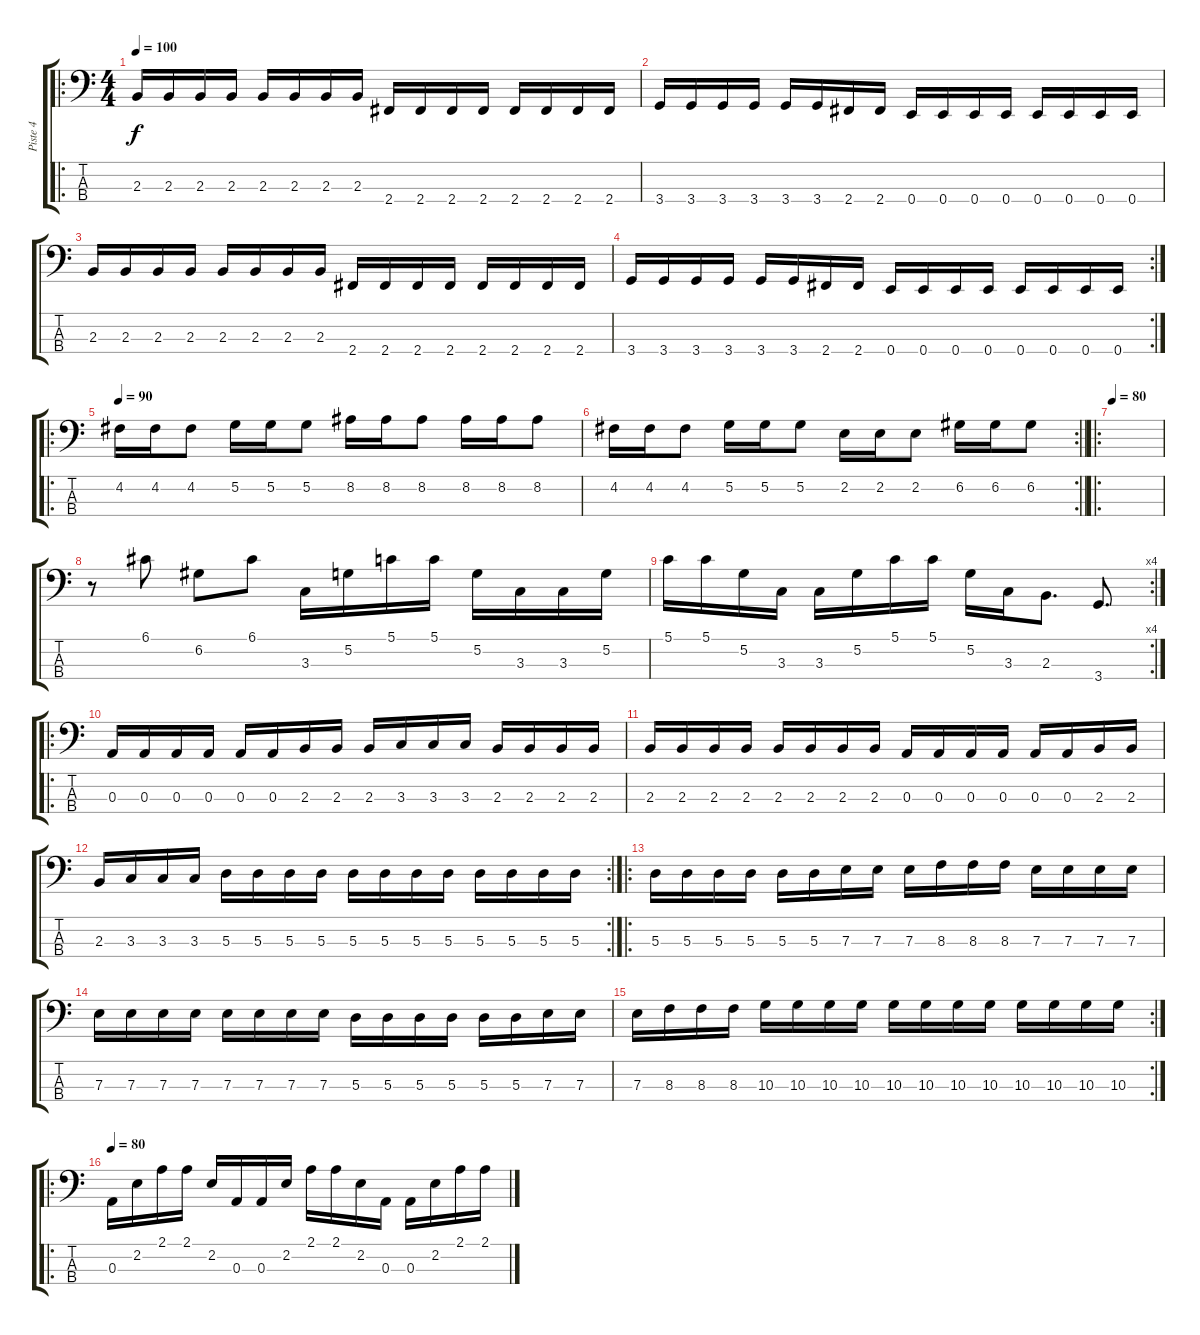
\track ("Piste 4" "Piste 4") {instrument electricbassfinger}
\staff {score tabs}
\tuning (G2 D2 A1 E1) {hide}
\ro
\ts (4 4)
\tempo 100
\clef f4
\ks c
2.3.16{dy f} 2.3.16 2.3.16 2.3.16 2.3.16 2.3.16 2.3.16 2.3.16 2.4.16 2.4.16 2.4.16 2.4.16 2.4.16 2.4.16 2.4.16 2.4.16 |
3.4.16 3.4.16 3.4.16 3.4.16 3.4.16 3.4.16 2.4.16 2.4.16 0.4.16 0.4.16 0.4.16 0.4.16 0.4.16 0.4.16 0.4.16 0.4.16 |
2.3.16 2.3.16 2.3.16 2.3.16 2.3.16 2.3.16 2.3.16 2.3.16 2.4.16 2.4.16 2.4.16 2.4.16 2.4.16 2.4.16 2.4.16 2.4.16 |
\rc 2
3.4.16 3.4.16 3.4.16 3.4.16 3.4.16 3.4.16 2.4.16 2.4.16 0.4.16 0.4.16 0.4.16 0.4.16 0.4.16 0.4.16 0.4.16 0.4.16 |
\ro
\tempo 90
4.2.16 4.2.16 4.2.8 5.2.16 5.2.16 5.2.8 8.2.16 8.2.16 8.2.8 8.2.16 8.2.16 8.2.8 |
\rc 2
\barLineRight lightlight
4.2.16 4.2.16 4.2.8 5.2.16 5.2.16 5.2.8 2.2.16 2.2.16 2.2.8 6.2.16 6.2.16 6.2.8 |
\ro
\tempo 80
|
r.8 6.1.8 6.2.8 6.1.8 3.3.16 5.2.16 5.1.16 5.1.16 5.2.16 3.3.16 3.3.16 5.2.16 |
\rc 4
5.1.16 5.1.16 5.2.16 3.3.16 3.3.16 5.2.16 5.1.16 5.1.16 5.2.16 3.3.16 2.3.8{d} 3.4.8{d} |
\ro
0.3.16 0.3.16 0.3.16 0.3.16 0.3.16 0.3.16 2.3.16 2.3.16 2.3.16 3.3.16 3.3.16 3.3.16 2.3.16 2.3.16 2.3.16 2.3.16 |
2.3.16 2.3.16 2.3.16 2.3.16 2.3.16 2.3.16 2.3.16 2.3.16 0.3.16 0.3.16 0.3.16 0.3.16 0.3.16 0.3.16 2.3.16 2.3.16 |
\rc 2
2.3.16 3.3.16 3.3.16 3.3.16 5.3.16 5.3.16 5.3.16 5.3.16 5.3.16 5.3.16 5.3.16 5.3.16 5.3.16 5.3.16 5.3.16 5.3.16 |
\ro
5.3.16 5.3.16 5.3.16 5.3.16 5.3.16 5.3.16 7.3.16 7.3.16 7.3.16 8.3.16 8.3.16 8.3.16 7.3.16 7.3.16 7.3.16 7.3.16 |
7.3.16 7.3.16 7.3.16 7.3.16 7.3.16 7.3.16 7.3.16 7.3.16 5.3.16 5.3.16 5.3.16 5.3.16 5.3.16 5.3.16 7.3.16 7.3.16 |
\rc 2
7.3.16 8.3.16 8.3.16 8.3.16 10.3.16 10.3.16 10.3.16 10.3.16 10.3.16 10.3.16 10.3.16 10.3.16 10.3.16 10.3.16 10.3.16 10.3.16 |
\ro
\tempo 80
0.3.16 2.2.16 2.1.16 2.1.16 2.2.16 0.3.16 0.3.16 2.2.16 2.1.16 2.1.16 2.2.16 0.3.16 0.3.16 2.2.16 2.1.16 2.1.16
